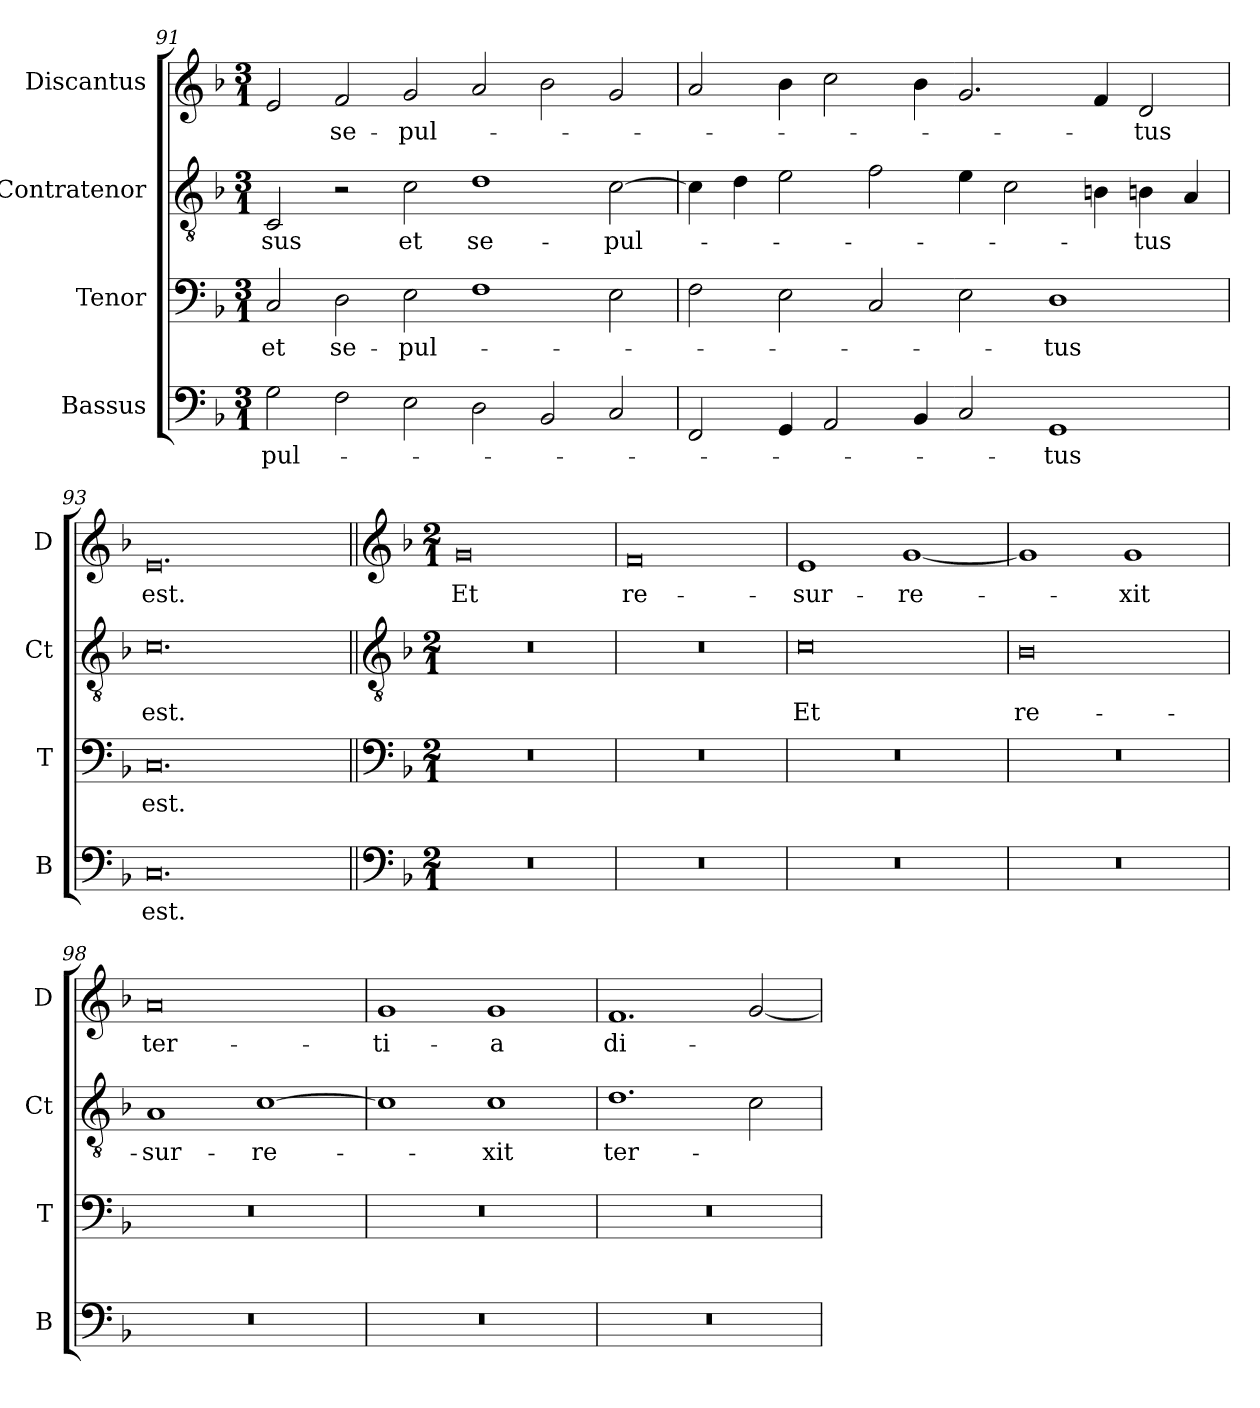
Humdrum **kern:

**kern	**text	**kern	**text	**kern	**text	**kern	**text
*part4	*part4	*part3	*part3	*part2	*part2	*part1	*part1
*staff4	*staff4	*staff3	*staff3	*staff2	*staff2	*staff1	*staff1
*I"Bassus	*	*I"Tenor	*	*I"Contratenor	*	*I"Discantus	*
*I'B	*	*I'T	*	*I'Ct	*	*I'D	*
*clefF4	*	*clefF4	*	*clefGv2	*	*clefG2	*
*k[b-]	*	*k[b-]	*	*k[b-]	*	*k[b-]	*
*M3/1	*	*M3/1	*	*M3/1	*	*M3/1	*
=91	=91	=91	=91	=91	=91	=91	=91
2G\	-pul-	2C/	et	2C/	-sus	2e/	.
2F\	.	2D\	se-	2r	.	2f/	se-
2E\	.	2E\	-pul-	2c\	et	2g/	-pul-
2D\	.	1F	.	1d	se-	2a/	.
2BB-/	.	.	.	.	.	2b-\	.
2C/	.	2E\	.	[2c\	-pul-	2g/	.
=92	=92	=92	=92	=92	=92	=92	=92
2FF/	.	2F\	.	4c\]	.	2a/	.
.	.	.	.	4d\	.	.	.
4GG/	.	2E\	.	2e\	.	4b-\	.
2AA/	.	.	.	.	.	2cc\	.
.	.	2C/	.	2f\	.	.	.
4BB-/	.	.	.	.	.	4b-\	.
2C/	.	2E\	.	4e\	.	2.g/	.
.	.	.	.	2c\	.	.	.
1GG	-tus	1D	-tus	.	.	.	.
.	.	.	.	4Bn\	.	4f/	.
.	.	.	.	4Bn\	-tus	2d/	-tus
.	.	.	.	4A/	.	.	.
=93	=93	=93	=93	=93	=93	=93	=93
0.C	est.	0.C	est.	0.c	est.	0.e	est.
!!LO:LB:g=z
=94||	=94||	=94||	=94||	=94||	=94||	=94||	=94||
*clefF4	*	*clefF4	*	*clefGv2	*	*clefG2	*
*k[b-]	*	*k[b-]	*	*k[b-]	*	*k[b-]	*
*M2/1	*	*M2/1	*	*M2/1	*	*M2/1	*
0r	.	0r	.	0r	.	0g	Et
=95	=95	=95	=95	=95	=95	=95	=95
0r	.	0r	.	0r	.	0f	re-
=96	=96	=96	=96	=96	=96	=96	=96
0r	.	0r	.	0c	Et	1e	-sur-
.	.	.	.	.	.	[1g	-re-
=97	=97	=97	=97	=97	=97	=97	=97
0r	.	0r	.	0B-	re-	1g]	.
.	.	.	.	.	.	1g	-xit
=98	=98	=98	=98	=98	=98	=98	=98
0r	.	0r	.	1A	-sur-	0a	ter-
.	.	.	.	[1c	-re-	.	.
=99	=99	=99	=99	=99	=99	=99	=99
0r	.	0r	.	1c]	.	1g	-ti-
.	.	.	.	1c	-xit	1g	-a
=100	=100	=100	=100	=100	=100	=100	=100
0r	.	0r	.	1.d	ter-	1.f	di-
.	.	.	.	2c\	.	[2g/	.
=	=	=	=	=	=	=	=
*-	*-	*-	*-	*-	*-	*-	*-
